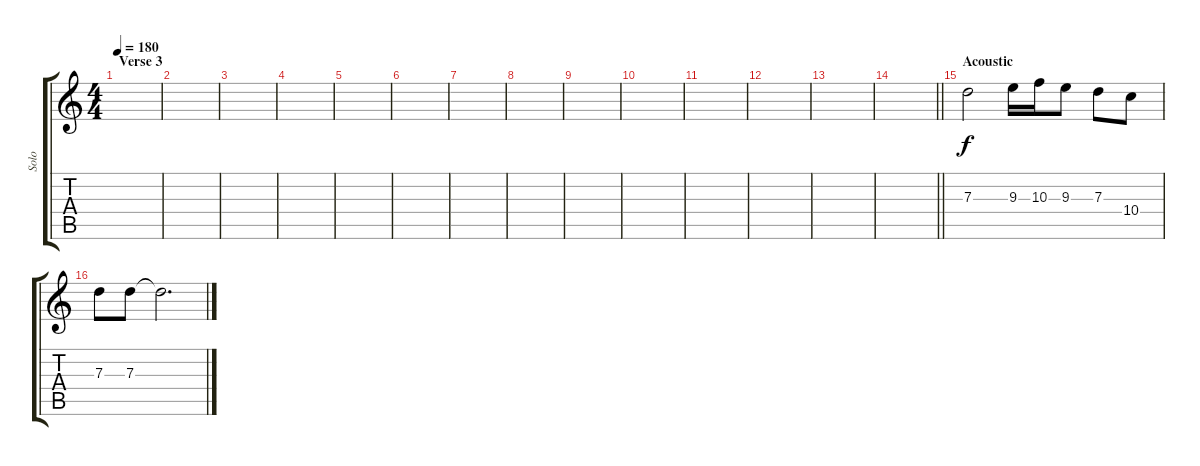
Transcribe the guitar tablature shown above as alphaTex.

\track ("Solo" "Solo") {instrument overdrivenguitar}
\staff {score tabs}
\tuning (E4 B3 G3 D3 A2 D2) {hide}
\ts (4 4)
\section ("" "Verse 3")
\tempo 180
\clef g2
\ks c
|
|
|
|
|
|
|
|
|
|
|
|
|
\barLineRight lightlight
|
\section ("" "Acoustic")
7.3.2{instrument acousticguitarsteel} 9.3.16 10.3.16 9.3.8 7.3.8 10.4.8 |
7.3.8 7.3.8 7.3{t}.2{d}
